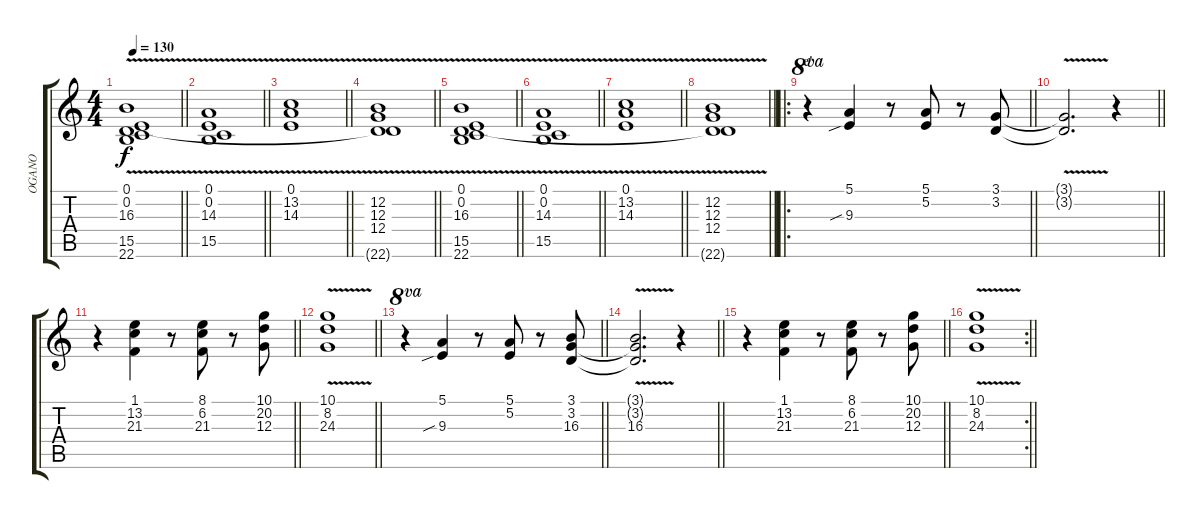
\track ("OGANO" "OGANO") {instrument rockorgan}
\staff {score tabs}
\tuning (E4 B3 G3 D3 A2 E2) {hide}
\ts (4 4)
\tempo 130
\clef g2
\barLineRight lightlight
\ks c
(0.1 0.2 16.3 15.5{v} 22.6).1{dy f instrument drawbarorgan} |
\barLineRight lightlight
(0.1 0.2 14.3{v} 15.5).1 |
\barLineRight lightlight
(0.1 13.2 14.3{v}).1 |
\barLineRight lightlight
(12.2 12.3{v} 12.4 22.6{t}).1 |
\barLineRight lightlight
(0.1 0.2 16.3 15.5{v} 22.6).1{instrument drawbarorgan} |
\barLineRight lightlight
(0.1 0.2 14.3{v} 15.5).1 |
\barLineRight lightlight
(0.1 13.2 14.3{v}).1 |
\barLineRight lightlight
(12.2 12.3{v} 12.4 22.6{t}).1 |
\ro
\section ("" "e'")
\barLineRight lightlight
r.4{ot 8va} (5.1 9.3{sib}).4 r.8 (5.1 5.2).8 r.8 (3.1 3.2).8 |
\barLineRight lightlight
(3.1{t} 3.2{v t}).2{d} r.4 |
\barLineRight lightlight
r.4 (1.1 13.2 21.3).4 r.8 (8.1 6.2 21.3).8 r.8 (10.1 20.2 12.3).8 |
\barLineRight lightlight
(10.1 8.2{v} 24.3).1 |
\barLineRight lightlight
r.4{ot 8va} (5.1 9.3{sib}).4 r.8 (5.1 5.2).8 r.8 (3.1 3.2 16.3).8 |
\barLineRight lightlight
(3.1{t} 3.2{v t} 16.3).2{d} r.4 |
\barLineRight lightlight
r.4 (1.1 13.2 21.3).4 r.8 (8.1 6.2 21.3).8 r.8 (10.1 20.2 12.3).8 |
\rc 2
\barLineRight lightlight
(10.1 8.2{v} 24.3).1
